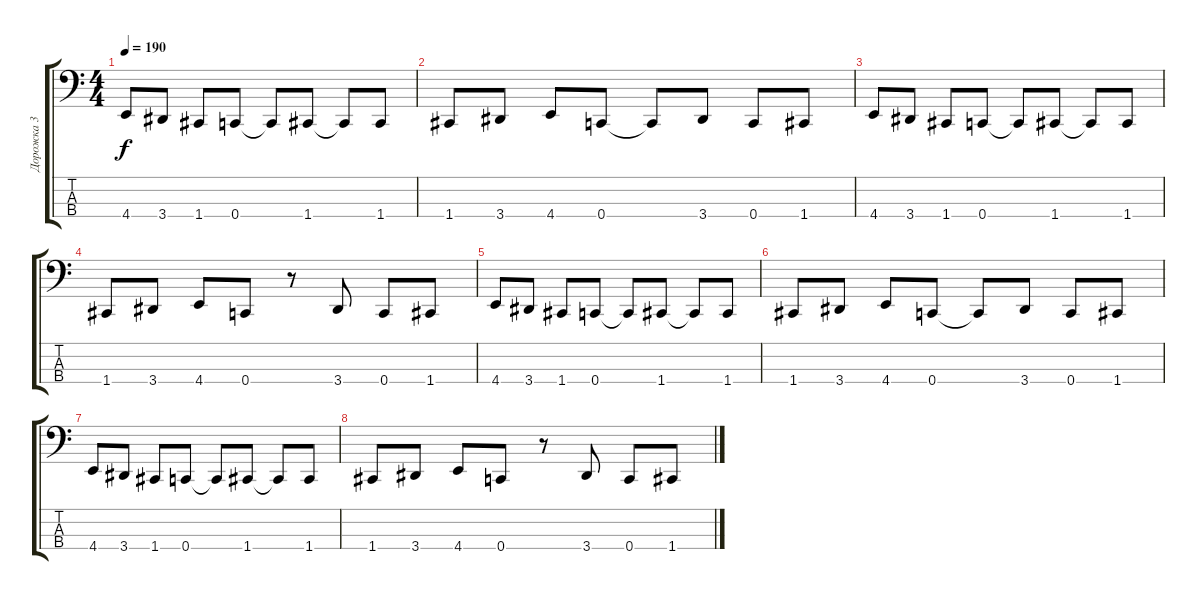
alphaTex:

\track ("Дорожка 3" "Дорожка 3") {instrument slapbass1}
\staff {score tabs}
\tuning (F2 C2 G1 C1) {hide}
\ts (4 4)
\tempo 190
\clef f4
\ks c
4.4.8{dy f} 3.4.8 1.4.8 0.4.8 0.4{t}.8 1.4.8 1.4{t}.8 1.4.8 |
1.4.8 3.4.8 4.4.8 0.4.8 0.4{t}.8 3.4.8 0.4.8 1.4.8 |
4.4.8 3.4.8 1.4.8 0.4.8 0.4{t}.8 1.4.8 1.4{t}.8 1.4.8 |
1.4.8 3.4.8 4.4.8 0.4.8 r.8 3.4.8 0.4.8 1.4.8 |
4.4.8 3.4.8 1.4.8 0.4.8 0.4{t}.8 1.4.8 1.4{t}.8 1.4.8 |
1.4.8 3.4.8 4.4.8 0.4.8 0.4{t}.8 3.4.8 0.4.8 1.4.8 |
4.4.8 3.4.8 1.4.8 0.4.8 0.4{t}.8 1.4.8 1.4{t}.8 1.4.8 |
1.4.8 3.4.8 4.4.8 0.4.8 r.8 3.4.8 0.4.8 1.4.8
